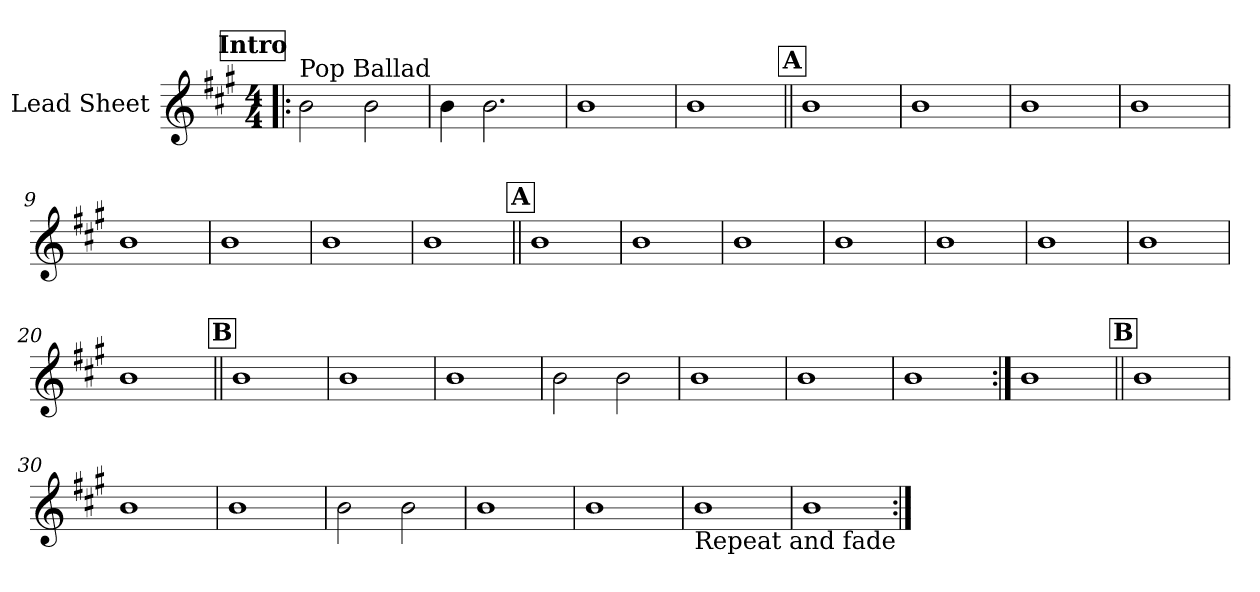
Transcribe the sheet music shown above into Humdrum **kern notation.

**kern
*part1
*staff1
*I"Lead Sheet
*clefG2
*k[f#c#g#]
*A:
*M4/4
*MM93
!!LO:REH:place=s1:a:fs=14:t=Intro
=1!|:
!LO:TX:a:t=Pop Ballad
2b\
2b\
=2
4b\
2.b\
=3
1b
=4
1b
!!LO:LB:g=z
!!LO:REH:place=s1:a:fs=14:t=A
=5||
1b
=6
1b
=7
1b
=8
1b
!!LO:LB:g=z
=9
1b
=10
1b
=11
1b
=12
1b
!!LO:LB:g=z
!!LO:REH:place=s1:a:fs=14:t=A
=13||
1b
=14
1b
=15
1b
=16
1b
!!LO:LB:g=z
=17
1b
=18
1b
=19
1b
=20
1b
!!LO:LB:g=z
!!LO:REH:place=s1:a:fs=14:t=B
=21||
1b
=22
1b
=23
1b
=24
2b\
2b\
!!LO:LB:g=z
=25
1b
=26
1b
=27
1b
=28:|!
1b
!!LO:LB:g=z
!!LO:REH:place=s1:a:fs=14:t=B
=29||
1b
=30
1b
=31
1b
=32
2b\
2b\
!!LO:LB:g=z
=33
1b
=34
1b
=35
!LO:TX:b:t=Repeat and fade
1b
=36
1b
=:|!
*-
